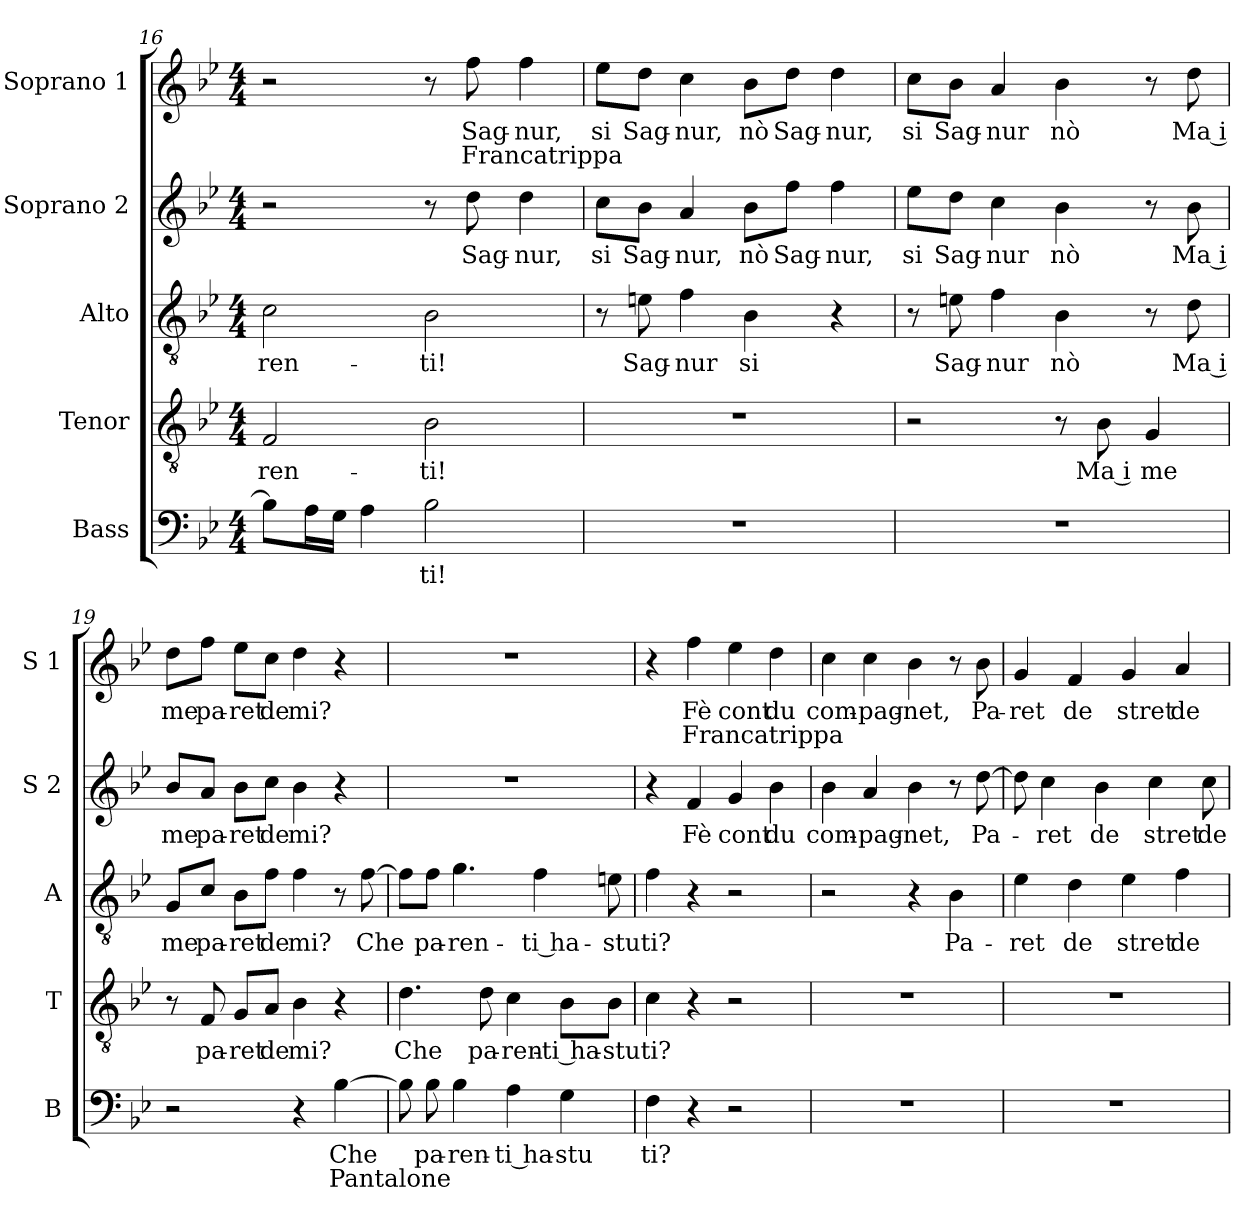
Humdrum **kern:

**kern	**text	**text	**kern	**text	**kern	**text	**kern	**text	**kern	**text	**text
*part5	*part5	*part5	*part4	*part4	*part3	*part3	*part2	*part2	*part1	*part1	*part1
*staff5	*staff5	*staff5	*staff4	*staff4	*staff3	*staff3	*staff2	*staff2	*staff1	*staff1	*staff1
*I"Bass	*	*	*I"Tenor	*	*I"Alto	*	*I"Soprano 2	*	*I"Soprano 1	*	*
*I'B	*	*	*I'T	*	*I'A	*	*I'S 2	*	*I'S 1	*	*
!!LO:LB:g=z
*clefF4	*	*	*clefGv2	*	*clefGv2	*	*clefG2	*	*clefG2	*	*
*k[b-e-]	*	*	*k[b-e-]	*	*k[b-e-]	*	*k[b-e-]	*	*k[b-e-]	*	*
*B-:	*	*	*B-:	*	*B-:	*	*B-:	*	*B-:	*	*
*M4/4	*	*	*M4/4	*	*M4/4	*	*M4/4	*	*M4/4	*	*
=16	=16	=16	=16	=16	=16	=16	=16	=16	=16	=16	=16
!	!	!	!	!LO:LY:b	!	!LO:LY:b	!	!	!	!	!
8B-\L]	.	.	2F/	-ren-	2c\	-ren-	2r	.	2r	.	.
16A\L	.	.	.	.	.	.	.	.	.	.	.
16G\JJ	.	.	.	.	.	.	.	.	.	.	.
4A\	.	.	.	.	.	.	.	.	.	.	.
!	!LO:LY:b	!	!	!LO:LY:b	!	!LO:LY:b	!	!	!	!	!
2B-\	-ti!	.	2B-\	-ti!	2B-\	-ti!	8r	.	8r	.	.
!	!	!	!	!	!	!	!	!LO:LY:b	!	!LO:LY:b	!LO:LY:a
.	.	.	.	.	.	.	8dd\	Sag-	8ff\	Sag-	Francatrippa
!	!	!	!	!	!	!	!	!LO:LY:b	!	!LO:LY:b	!
.	.	.	.	.	.	.	4dd\	-nur,	4ff\	-nur,	.
=17	=17	=17	=17	=17	=17	=17	=17	=17	=17	=17	=17
!	!	!	!	!	!	!	!	!LO:LY:b	!	!LO:LY:b	!
1r	.	.	1r	.	8r	.	8cc\L	si	8ee-\L	si	.
!	!	!	!	!	!	!LO:LY:b	!	!LO:LY:b	!	!LO:LY:b	!
.	.	.	.	.	8en\	Sag-	8b-\J	Sag-	8dd\J	Sag-	.
!	!	!	!	!	!	!LO:LY:b	!	!LO:LY:b	!	!LO:LY:b	!
.	.	.	.	.	4f\	-nur	4a/	-nur,	4cc\	-nur,	.
!	!	!	!	!	!	!LO:LY:b	!	!LO:LY:b	!	!LO:LY:b	!
.	.	.	.	.	4B-\	si	8b-\L	nò	8b-\L	nò	.
!	!	!	!	!	!	!	!	!LO:LY:b	!	!LO:LY:b	!
.	.	.	.	.	.	.	8ff\J	Sag-	8dd\J	Sag-	.
!	!	!	!	!	!	!	!	!LO:LY:b	!	!LO:LY:b	!
.	.	.	.	.	4r	.	4ff\	-nur,	4dd\	-nur,	.
=18	=18	=18	=18	=18	=18	=18	=18	=18	=18	=18	=18
!	!	!	!	!	!	!	!	!LO:LY:b	!	!LO:LY:b	!
1r	.	.	2r	.	8r	.	8ee-\L	si	8cc\L	si	.
!	!	!	!	!	!	!LO:LY:b	!	!LO:LY:b	!	!LO:LY:b	!
.	.	.	.	.	8en\	Sag-	8dd\J	Sag-	8b-\J	Sag-	.
!	!	!	!	!	!	!LO:LY:b	!	!LO:LY:b	!	!LO:LY:b	!
.	.	.	.	.	4f\	-nur	4cc\	-nur	4a/	-nur	.
!	!	!	!	!	!	!LO:LY:b	!	!LO:LY:b	!	!LO:LY:b	!
.	.	.	8r	.	4B-\	nò	4b-\	nò	4b-\	nò	.
!	!	!	!	!LO:LY:b	!	!	!	!	!	!	!
.	.	.	8B-\	Ma i	.	.	.	.	.	.	.
!	!	!	!	!LO:LY:b	!	!	!	!	!	!	!
.	.	.	4G/	me	8r	.	8r	.	8r	.	.
!	!	!	!	!	!	!LO:LY:b	!	!LO:LY:b	!	!LO:LY:b	!
.	.	.	.	.	8d\	Ma i	8b-\	Ma i	8dd\	Ma i	.
=19	=19	=19	=19	=19	=19	=19	=19	=19	=19	=19	=19
!	!	!	!	!	!	!LO:LY:b	!	!LO:LY:b	!	!LO:LY:b	!
2r	.	.	8r	.	8G/L	me	8b-/L	me	8dd\L	me	.
!	!	!	!	!LO:LY:b	!	!LO:LY:b	!	!LO:LY:b	!	!LO:LY:b	!
.	.	.	8F/	pa-	8c/J	pa-	8a/J	pa-	8ff\J	pa-	.
!	!	!	!	!LO:LY:b	!	!LO:LY:b	!	!LO:LY:b	!	!LO:LY:b	!
.	.	.	8G/L	-ret	8B-\L	-ret	8b-\L	-ret	8ee-\L	-ret	.
!	!	!	!	!LO:LY:b	!	!LO:LY:b	!	!LO:LY:b	!	!LO:LY:b	!
.	.	.	8A/J	de	8f\J	de	8cc\J	de	8cc\J	de	.
!	!	!	!	!LO:LY:b	!	!LO:LY:b	!	!LO:LY:b	!	!LO:LY:b	!
4r	.	.	4B-\	mi?	4f\	mi?	4b-\	mi?	4dd\	mi?	.
!	!LO:LY:b	!LO:LY:a	!	!	!	!	!	!	!	!	!
[4B-\	Che	Pantalone	4r	.	8r	.	4r	.	4r	.	.
!	!	!	!	!	!	!LO:LY:b	!	!	!	!	!
.	.	.	.	.	[8f\	Che	.	.	.	.	.
!!LO:PB:g=z
=20	=20	=20	=20	=20	=20	=20	=20	=20	=20	=20	=20
!	!	!	!	!LO:LY:b	!	!	!	!	!	!	!
8B-\]	.	.	4.d\	Che	8f\L]	.	1r	.	1r	.	.
!	!LO:LY:b	!	!	!	!	!LO:LY:b	!	!	!	!	!
8B-\	pa-	.	.	.	8f\J	pa-	.	.	.	.	.
!	!LO:LY:b	!	!	!	!	!LO:LY:b	!	!	!	!	!
4B-\	-ren-	.	.	.	4.g\	-ren-	.	.	.	.	.
!	!	!	!	!LO:LY:b	!	!	!	!	!	!	!
.	.	.	8d\	pa-	.	.	.	.	.	.	.
!	!LO:LY:b	!	!	!LO:LY:b	!	!	!	!	!	!	!
4A\	-ti ha-	.	4c\	-ren-	.	.	.	.	.	.	.
!	!	!	!	!	!	!LO:LY:b	!	!	!	!	!
.	.	.	.	.	4f\	-ti ha-	.	.	.	.	.
!	!LO:LY:b	!	!	!LO:LY:b	!	!	!	!	!	!	!
4G\	-stu	.	8B-\L	-ti ha-	.	.	.	.	.	.	.
!	!	!	!	!LO:LY:b	!	!LO:LY:b	!	!	!	!	!
.	.	.	8B-\J	-stu	8en\	-stu	.	.	.	.	.
=21	=21	=21	=21	=21	=21	=21	=21	=21	=21	=21	=21
!	!LO:LY:b	!	!	!LO:LY:b	!	!LO:LY:b	!	!	!	!	!
4F\	ti?	.	4c\	ti?	4f\	ti?	4r	.	4r	.	.
!	!	!	!	!	!	!	!	!LO:LY:b	!	!LO:LY:b	!LO:LY:a
4r	.	.	4r	.	4r	.	4f/	Fè	4ff\	Fè	Francatrippa
!	!	!	!	!	!	!	!	!LO:LY:b	!	!LO:LY:b	!
2r	.	.	2r	.	2r	.	4g/	cont	4ee-\	cont	.
!	!	!	!	!	!	!	!	!LO:LY:b	!	!LO:LY:b	!
.	.	.	.	.	.	.	4b-\	du	4dd\	du	.
=22	=22	=22	=22	=22	=22	=22	=22	=22	=22	=22	=22
!	!	!	!	!	!	!	!	!LO:LY:b	!	!LO:LY:b	!
1r	.	.	1r	.	2r	.	4b-\	com-	4cc\	com-	.
!	!	!	!	!	!	!	!	!LO:LY:b	!	!LO:LY:b	!
.	.	.	.	.	.	.	4a/	-pag-	4cc\	-pag-	.
!	!	!	!	!	!	!	!	!LO:LY:b	!	!LO:LY:b	!
.	.	.	.	.	4r	.	4b-\	-net,	4b-\	-net,	.
!	!	!	!	!	!	!LO:LY:b	!	!	!	!	!
.	.	.	.	.	4B-\	Pa-	8r	.	8r	.	.
!	!	!	!	!	!	!	!	!LO:LY:b	!	!LO:LY:b	!
.	.	.	.	.	.	.	[8dd\	Pa-	8b-\	Pa-	.
=23	=23	=23	=23	=23	=23	=23	=23	=23	=23	=23	=23
!	!	!	!	!	!	!LO:LY:b	!	!	!	!LO:LY:b	!
1r	.	.	1r	.	4e-\	-ret	8dd\]	.	4g/	-ret	.
!	!	!	!	!	!	!	!	!LO:LY:b	!	!	!
.	.	.	.	.	.	.	4cc\	-ret	.	.	.
!	!	!	!	!	!	!LO:LY:b	!	!	!	!LO:LY:b	!
.	.	.	.	.	4d\	de	.	.	4f/	de	.
!	!	!	!	!	!	!	!	!LO:LY:b	!	!	!
.	.	.	.	.	.	.	4b-\	de	.	.	.
!	!	!	!	!	!	!LO:LY:b	!	!	!	!LO:LY:b	!
.	.	.	.	.	4e-\	stret	.	.	4g/	stret	.
!	!	!	!	!	!	!	!	!LO:LY:b	!	!	!
.	.	.	.	.	.	.	4cc\	stret	.	.	.
!	!	!	!	!	!	!LO:LY:b	!	!	!	!LO:LY:b	!
.	.	.	.	.	4f\	de	.	.	4a/	de	.
!	!	!	!	!	!	!	!	!LO:LY:b	!	!	!
.	.	.	.	.	.	.	8cc\	de	.	.	.
=	=	=	=	=	=	=	=	=	=	=	=
*-	*-	*-	*-	*-	*-	*-	*-	*-	*-	*-	*-
